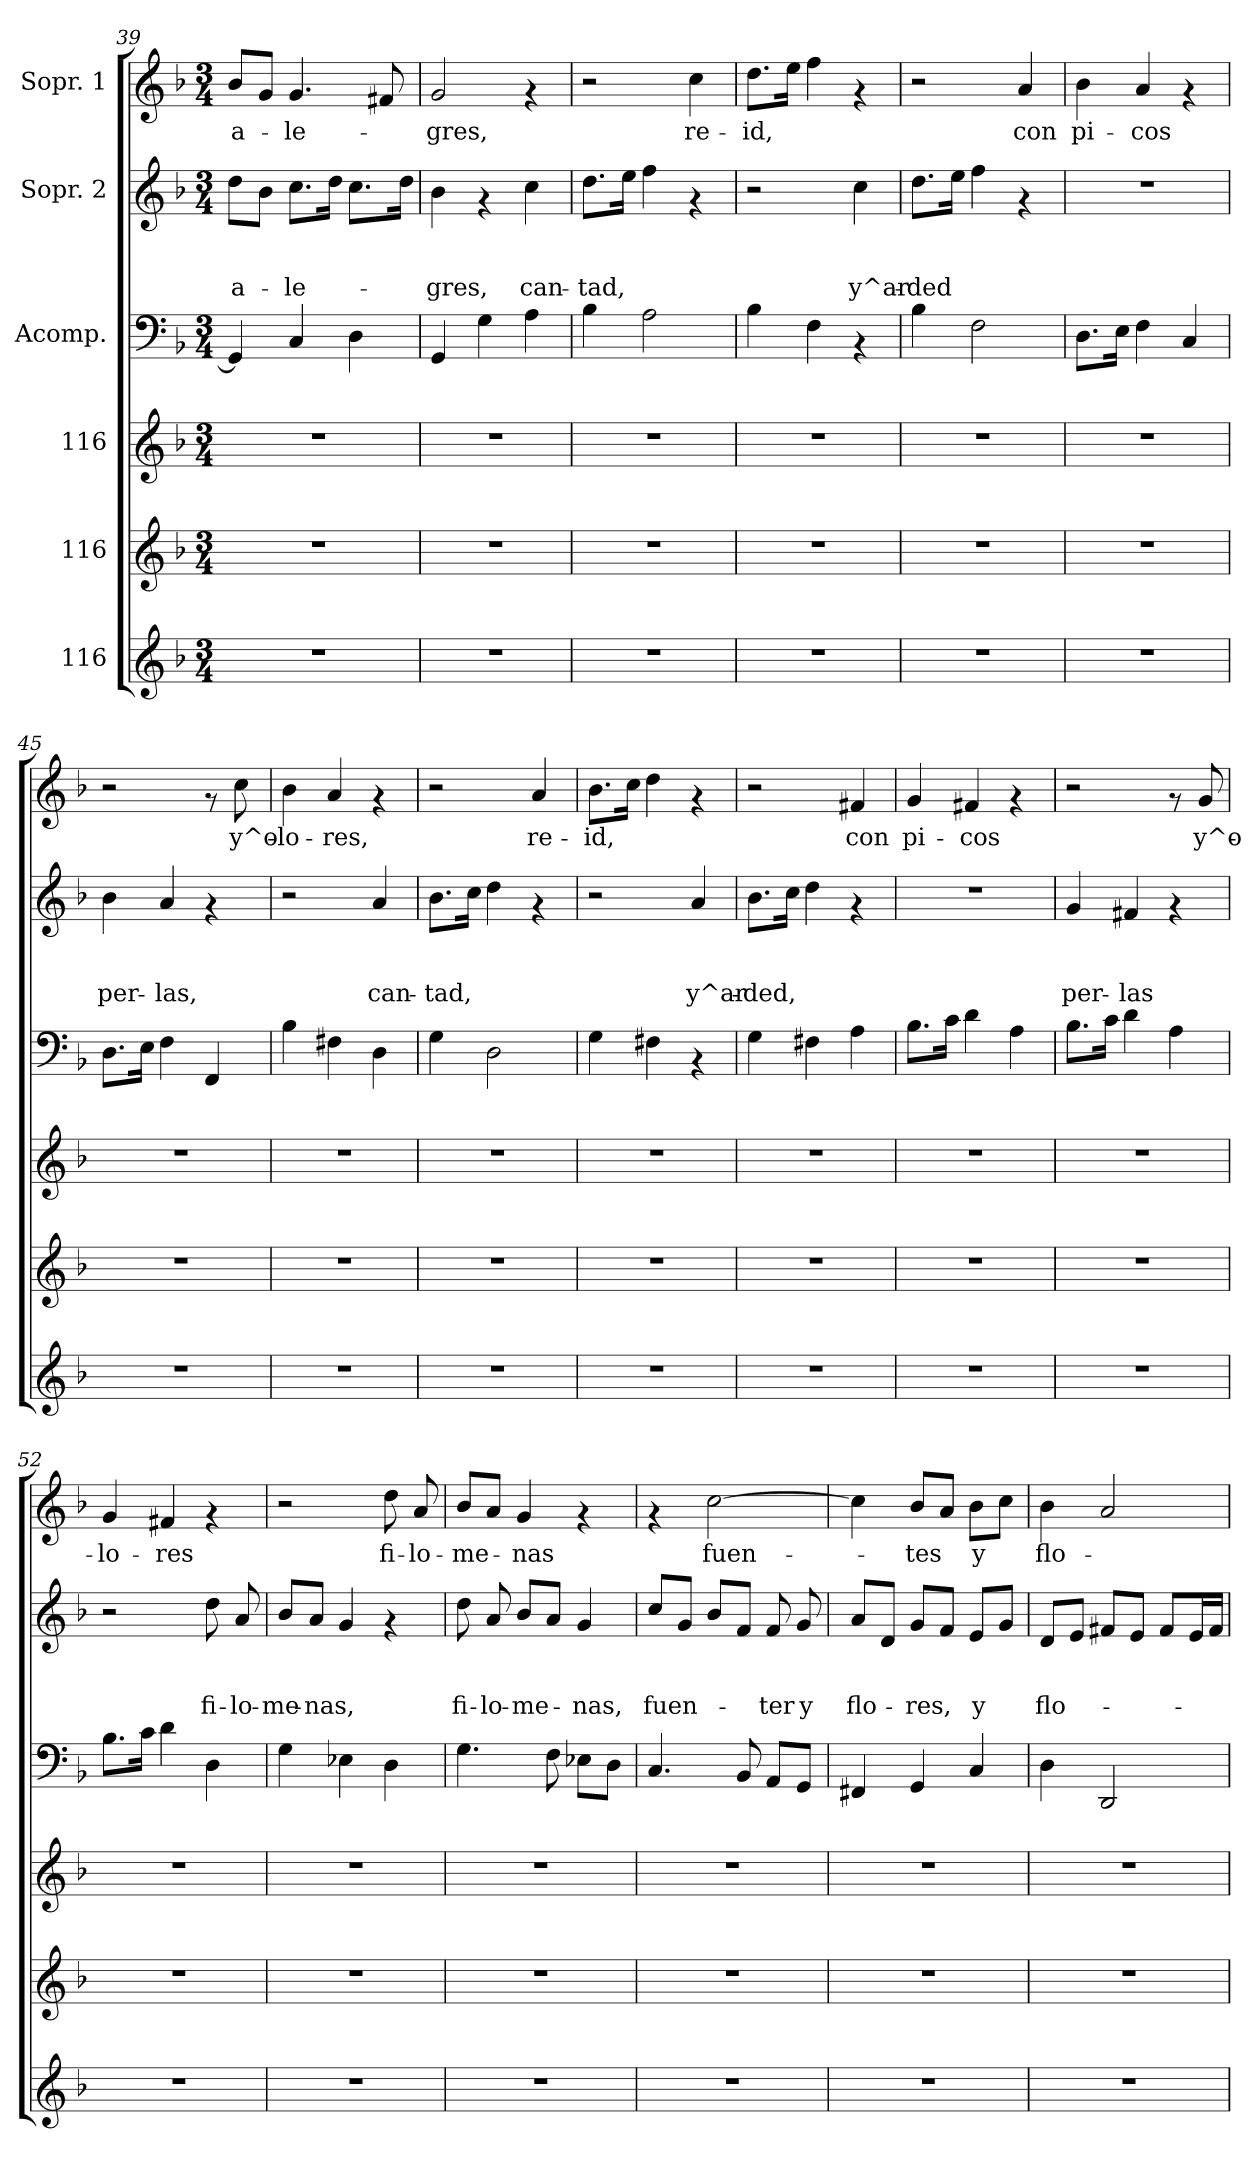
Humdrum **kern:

**kern	**kern	**kern	**kern	**kern	**text	**text	**text	**kern	**text
*part6	*part5	*part4	*part3	*part2	*part2	*part2	*part2	*part1	*part1
*staff6	*staff5	*staff4	*staff3	*staff2	*staff2	*staff2	*staff2	*staff1	*staff1
*I"116	*I"116	*I"116	*I"Acomp.	*I"Sopr. 2	*	*	*	*I"Sopr. 1	*
*clefG2	*clefG2	*clefG2	*clefF4	*clefG2	*	*	*	*clefG2	*
*k[b-]	*k[b-]	*k[b-]	*k[b-]	*k[b-]	*	*	*	*k[b-]	*
*F:	*F:	*F:	*F:	*F:	*	*	*	*F:	*
*M3/4	*M3/4	*M3/4	*M3/4	*M3/4	*	*	*	*M3/4	*
=39	=39	=39	=39	=39	=39	=39	=39	=39	=39
!	!	!	!	!	!	!	!LO:LY:b	!	!LO:LY:b
2.r	2.r	2.r	4GG/]	8dd\L	.	.	a-	8b-/L	a-
.	.	.	.	8b-\J	.	.	.	8g/J	.
!	!	!	!	!	!	!	!LO:LY:b	!	!LO:LY:b
.	.	.	4C/	8.cc\L	.	.	-le-	4.g/	-le-
.	.	.	.	16dd\Jk	.	.	.	.	.
.	.	.	4D\	8.cc\L	.	.	.	.	.
.	.	.	.	.	.	.	.	8f#X/	.
.	.	.	.	16dd\Jk	.	.	.	.	.
=40	=40	=40	=40	=40	=40	=40	=40	=40	=40
!	!	!	!	!	!	!	!LO:LY:b	!	!LO:LY:b
2.r	2.r	2.r	4GG/	4b-\	.	.	-gres,	2g/	-gres,
.	.	.	4G\	4rf	.	.	.	.	.
!	!	!	!	!	!	!	!LO:LY:b	!	!
.	.	.	4A\	4cc\	.	.	can-	4rf	.
=41	=41	=41	=41	=41	=41	=41	=41	=41	=41
!	!	!	!	!	!	!	!LO:LY:b	!	!
2.r	2.r	2.r	4B-\	8.dd\L	.	.	-tad,	2r	.
.	.	.	.	16ee\Jk	.	.	.	.	.
.	.	.	2A\	4ff\	.	.	.	.	.
!	!	!	!	!	!	!	!	!	!LO:LY:b
.	.	.	.	4rf	.	.	.	4cc\	re-
!!LO:LB:g=z
=42	=42	=42	=42	=42	=42	=42	=42	=42	=42
!	!	!	!	!	!	!	!	!	!LO:LY:b
2.r	2.r	2.r	4B-\	2r	.	.	.	8.dd\L	-id,
.	.	.	.	.	.	.	.	16ee\Jk	.
.	.	.	4F\	.	.	.	.	4ff\	.
!	!	!	!	!	!	!	!LO:LY:b	!	!
.	.	.	4rAA	4cc\	.	.	y^ar-	4rf	.
=43	=43	=43	=43	=43	=43	=43	=43	=43	=43
!	!	!	!	!	!	!	!LO:LY:b	!	!
2.r	2.r	2.r	4B-\	8.dd\L	.	.	-ded	2r	.
.	.	.	.	16ee\Jk	.	.	.	.	.
.	.	.	2F\	4ff\	.	.	.	.	.
!	!	!	!	!	!	!	!	!	!LO:LY:b
.	.	.	.	4rf	.	.	.	4a/	con
=44	=44	=44	=44	=44	=44	=44	=44	=44	=44
!	!	!	!	!	!	!	!	!	!LO:LY:b
2.r	2.r	2.r	8.D\L	2.r	.	.	.	4b-\	pi-
.	.	.	16E\Jk	.	.	.	.	.	.
!	!	!	!	!	!	!	!	!	!LO:LY:b
.	.	.	4F\	.	.	.	.	4a/	-cos
.	.	.	4C/	.	.	.	.	4rf	.
=45	=45	=45	=45	=45	=45	=45	=45	=45	=45
!	!	!	!	!	!	!	!LO:LY:b	!	!
2.r	2.r	2.r	8.D\L	4b-\	.	.	per-	2r	.
.	.	.	16E\Jk	.	.	.	.	.	.
!	!	!	!	!	!	!	!LO:LY:b	!	!
.	.	.	4F\	4a/	.	.	-las,	.	.
.	.	.	4FF/	4rf	.	.	.	8rf	.
!	!	!	!	!	!	!	!	!	!LO:LY:b
.	.	.	.	.	.	.	.	8cc\	y^o-
=46	=46	=46	=46	=46	=46	=46	=46	=46	=46
!	!	!	!	!	!	!	!	!	!LO:LY:b
2.r	2.r	2.r	4B-\	2r	.	.	.	4b-\	-lo-
!	!	!	!	!	!	!	!	!	!LO:LY:b
.	.	.	4F#X\	.	.	.	.	4a/	-res,
!	!	!	!	!	!	!	!LO:LY:b	!	!
.	.	.	4D\	4a/	.	.	can-	4rf	.
=47	=47	=47	=47	=47	=47	=47	=47	=47	=47
!	!	!	!	!	!	!	!LO:LY:b	!	!
2.r	2.r	2.r	4G\	8.b-\L	.	.	-tad,	2r	.
.	.	.	.	16cc\Jk	.	.	.	.	.
.	.	.	2D\	4dd\	.	.	.	.	.
!	!	!	!	!	!	!	!	!	!LO:LY:b
.	.	.	.	4rf	.	.	.	4a/	re-
=48	=48	=48	=48	=48	=48	=48	=48	=48	=48
!	!	!	!	!	!	!	!	!	!LO:LY:b
2.r	2.r	2.r	4G\	2r	.	.	.	8.b-\L	-id,
.	.	.	.	.	.	.	.	16cc\Jk	.
.	.	.	4F#X\	.	.	.	.	4dd\	.
!	!	!	!	!	!	!	!LO:LY:b	!	!
.	.	.	4rAA	4a/	.	.	y^ar-	4rf	.
!!LO:PB:g=z
=49	=49	=49	=49	=49	=49	=49	=49	=49	=49
!	!	!	!	!	!	!	!LO:LY:b	!	!
2.r	2.r	2.r	4G\	8.b-\L	.	.	-ded,	2r	.
.	.	.	.	16cc\Jk	.	.	.	.	.
.	.	.	4F#X\	4dd\	.	.	.	.	.
!	!	!	!	!	!	!	!	!	!LO:LY:b
.	.	.	4A\	4rf	.	.	.	4f#X/	con
=50	=50	=50	=50	=50	=50	=50	=50	=50	=50
!	!	!	!	!	!	!	!	!	!LO:LY:b
2.r	2.r	2.r	8.B-\L	2.r	.	.	.	4g/	pi-
.	.	.	16c\Jk	.	.	.	.	.	.
!	!	!	!	!	!	!	!	!	!LO:LY:b
.	.	.	4d\	.	.	.	.	4f#X/	-cos
.	.	.	4A\	.	.	.	.	4rf	.
=51	=51	=51	=51	=51	=51	=51	=51	=51	=51
!	!	!	!	!	!	!	!LO:LY:b	!	!
2.r	2.r	2.r	8.B-\L	4g/	.	.	per-	2r	.
.	.	.	16c\Jk	.	.	.	.	.	.
!	!	!	!	!	!	!	!LO:LY:b	!	!
.	.	.	4d\	4f#X/	.	.	-las	.	.
.	.	.	4A\	4rf	.	.	.	8rf	.
!	!	!	!	!	!	!	!	!	!LO:LY:b
.	.	.	.	.	.	.	.	8g/	y^o-
=52	=52	=52	=52	=52	=52	=52	=52	=52	=52
!	!	!	!	!	!	!	!	!	!LO:LY:b
2.r	2.r	2.r	8.B-\L	2r	.	.	.	4g/	-lo-
.	.	.	16c\Jk	.	.	.	.	.	.
!	!	!	!	!	!	!	!	!	!LO:LY:b
.	.	.	4d\	.	.	.	.	4f#X/	-res
!	!	!	!	!	!	!	!LO:LY:b	!	!
.	.	.	4D\	8dd\	.	.	fi-	4rf	.
!	!	!	!	!	!	!	!LO:LY:b	!	!
.	.	.	.	8a/	.	.	-lo-	.	.
=53	=53	=53	=53	=53	=53	=53	=53	=53	=53
!	!	!	!	!	!	!	!LO:LY:b	!	!
2.r	2.r	2.r	4G\	8b-/L	.	.	-me-	2r	.
!	!	!	!	!	!	!	!LO:LY:b	!	!
.	.	.	.	8a/J	.	.	-nas,	.	.
.	.	.	4E-X\	4g/	.	.	.	.	.
!	!	!	!	!	!	!	!	!	!LO:LY:b
.	.	.	4D\	4rf	.	.	.	8dd\	fi-
!	!	!	!	!	!	!	!	!	!LO:LY:b
.	.	.	.	.	.	.	.	8a/	-lo-
=54	=54	=54	=54	=54	=54	=54	=54	=54	=54
!	!	!	!	!	!	!	!LO:LY:b	!	!LO:LY:b
2.r	2.r	2.r	4.G\	8dd\	.	.	fi-	8b-/L	-me-
!	!	!	!	!	!	!	!LO:LY:b	!	!
.	.	.	.	8a/	.	.	-lo-	8a/J	.
!	!	!	!	!	!	!	!LO:LY:b	!	!LO:LY:b
.	.	.	.	8b-/L	.	.	-me-	4g/	-nas
.	.	.	8F\	8a/J	.	.	.	.	.
!	!	!	!	!	!	!	!LO:LY:b	!	!
.	.	.	8E-X\L	4g/	.	.	-nas,	4rf	.
.	.	.	8D\J	.	.	.	.	.	.
!!LO:LB:g=z
=55	=55	=55	=55	=55	=55	=55	=55	=55	=55
!	!	!	!	!	!	!	!LO:LY:b	!	!
2.r	2.r	2.r	4.C/	8cc/L	.	.	fuen-	4rf	.
.	.	.	.	8g/J	.	.	.	.	.
!	!	!	!	!	!	!	!	!	!LO:LY:b
.	.	.	.	8b-/L	.	.	.	[>2cc\	fuen-
.	.	.	8BB-/	8f/J	.	.	.	.	.
!	!	!	!	!	!	!	!LO:LY:b	!	!
.	.	.	8AA/L	8f/	.	.	-ter	.	.
!	!	!	!	!	!	!	!LO:LY:b	!	!
.	.	.	8GG/J	8g/	.	.	y	.	.
=56	=56	=56	=56	=56	=56	=56	=56	=56	=56
!	!	!	!	!	!	!	!LO:LY:b	!	!
2.r	2.r	2.r	4FF#X/	8a/L	.	.	flo-	4cc\]	.
.	.	.	.	8d/J	.	.	.	.	.
!	!	!	!	!	!	!	!LO:LY:b	!	!LO:LY:b
.	.	.	4GG/	8g/L	.	.	-res,	8b-/L	-tes
.	.	.	.	8f/J	.	.	.	8a/J	.
!	!	!	!	!	!	!	!LO:LY:b	!	!LO:LY:b
.	.	.	4C/	8e/L	.	.	y	8b-\L	y
.	.	.	.	8g/J	.	.	.	8cc\J	.
=57	=57	=57	=57	=57	=57	=57	=57	=57	=57
!	!	!	!	!	!	!	!LO:LY:b	!	!LO:LY:b
2.r	2.r	2.r	4D\	8d/L	.	.	flo-	4b-\	flo-
.	.	.	.	8e/J	.	.	.	.	.
.	.	.	2DD/	8f#X/L	.	.	.	2a/	.
.	.	.	.	8e/J	.	.	.	.	.
.	.	.	.	8f#/L	.	.	.	.	.
.	.	.	.	16e/L	.	.	.	.	.
.	.	.	.	16f#/JJ	.	.	.	.	.
=	=	=	=	=	=	=	=	=	=
*-	*-	*-	*-	*-	*-	*-	*-	*-	*-
